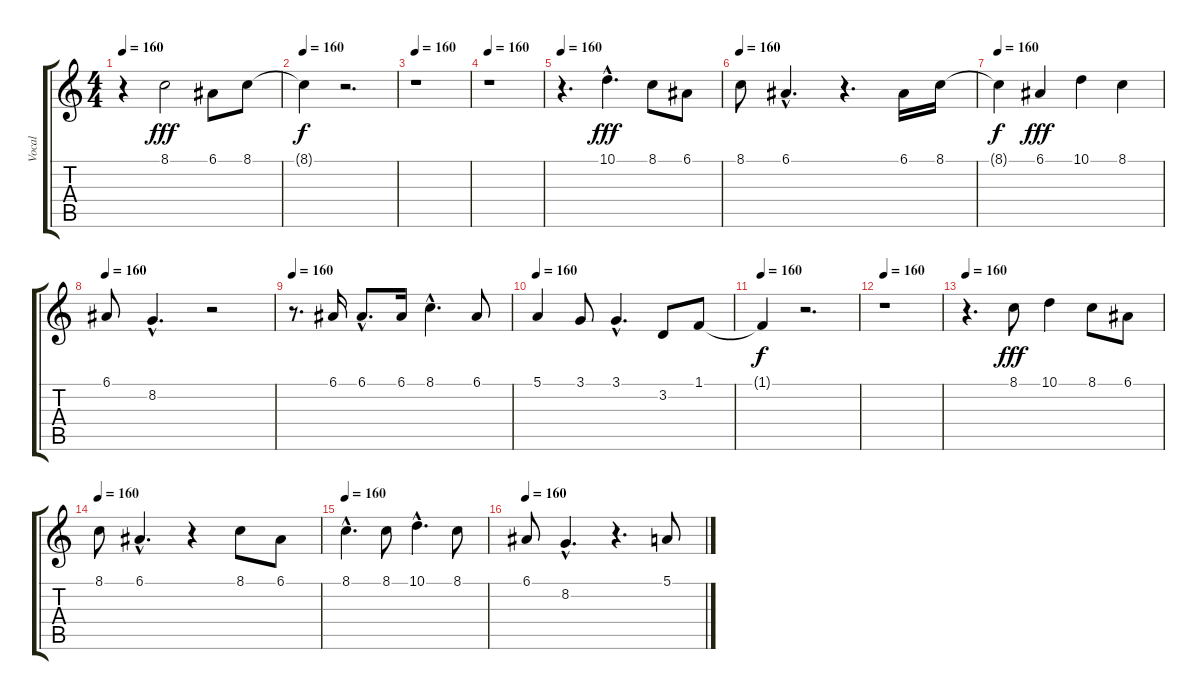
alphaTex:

\track ("Vocal" "Vocal") {instrument flute}
\staff {score tabs}
\tuning (E4 B3 G3 D3 A2 E2) {hide}
\ts (4 4)
\tempo 160
\clef g2
\ks c
r.4{dy fff} 8.1.2 6.1.8 8.1.8 |
\tempo 160
8.1{t}.4{dy f} r.2{d} |
\tempo 160
r.1 |
\tempo 160
r.1 |
\tempo 160
r.4{d} 10.1{hac}.4{d dy fff} 8.1.8 6.1.8 |
\tempo 160
8.1.8 6.1{hac}.4{d} r.4{d} 6.1.16 8.1.16 |
\tempo 160
8.1{t}.4{dy f} 6.1.4{dy fff} 10.1.4 8.1.4 |
\tempo 160
6.1.8 8.2{hac}.4{d} r.2 |
\tempo 160
r.8{d} 6.1.16 6.1{hac}.8{d} 6.1.16 8.1{hac}.4{d} 6.1.8 |
\tempo 160
5.1.4 3.1.8 3.1{hac}.4{d} 3.2.8 1.1.8 |
\tempo 160
1.1{t}.4{dy f} r.2{d} |
\tempo 160
r.1 |
\tempo 160
r.4{d} 8.1.8{dy fff} 10.1.4 8.1.8 6.1.8 |
\tempo 160
8.1.8 6.1{hac}.4{d} r.4 8.1.8 6.1.8 |
\tempo 160
8.1{hac}.4{d} 8.1.8 10.1{hac}.4{d} 8.1.8 |
\tempo 160
6.1.8 8.2{hac}.4{d} r.4{d} 5.1.8
